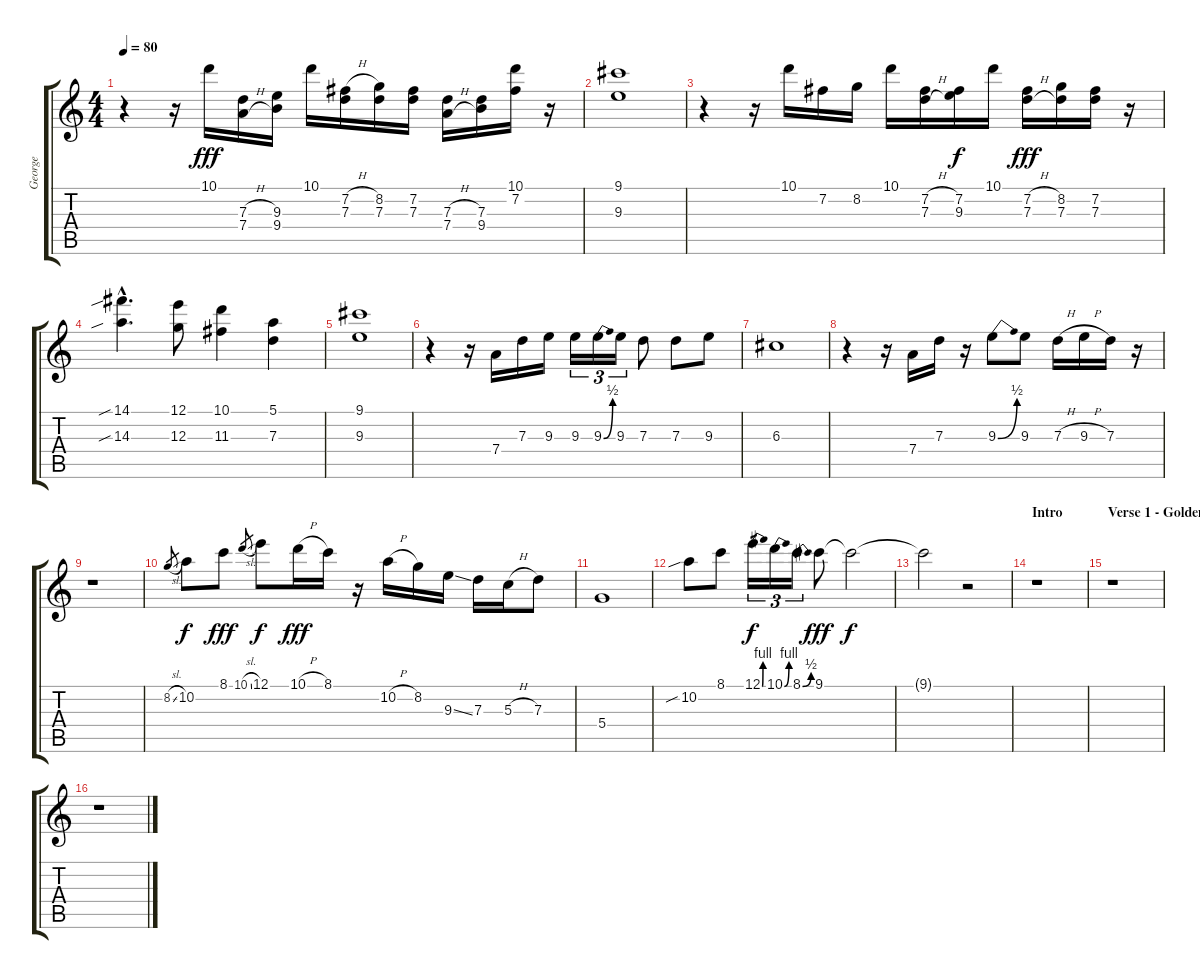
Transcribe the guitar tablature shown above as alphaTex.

\track ("George" "George") {instrument electricguitarjazz}
\staff {score tabs}
\tuning (E4 B3 G3 D3 A2 E2) {hide}
\ts (4 4)
\tempo 80
\clef g2
\ks c
r.4{dy fff} r.16 10.1.16 (7.3{h} 7.4{h}).16 (9.3 9.4).16 10.1.16 (7.2{h} 7.3).16 (8.2 7.3).16 (7.2 7.3).16 (7.3{h} 7.4{h}).16 (7.3 9.4).16 (10.1 7.2).16 r.16 |
(9.1 9.3).1 |
r.4 r.16 10.1.16 7.2.16 8.2.16 10.1.16 (7.2{h} 7.3{h}).16 (7.2 9.3).16{dy f} 10.1.16 (7.2{h} 7.3{h}).16{dy fff} (8.2 7.3).16 (7.2 7.3).16 r.16 |
(14.1{sib hac} 14.3{sib hac}).4{d} (12.1 12.3).8 (10.1 11.3).4 (5.1 7.3).4 |
(9.1 9.3).1 |
r.4 r.16 7.4.16 7.3.16 9.3.16 9.3.16{tu (3 2)} 9.3{be (bend 0 0 60 2)}.16{tu (3 2)} 9.3.16{tu (3 2)} 7.3.8 7.3.8 9.3.8 |
6.3.1 |
r.4 r.16 7.4.16 7.3.16 r.16 9.3{be (bend 0 0 60 2)}.8 9.3.8 7.3{h}.16 9.3{h}.16 7.3.16 r.16 |
r.1 |
8.2{sl}.8{gr} 10.2.8{dy f} 8.1.8{dy fff} 10.1{sl}.8{gr} 12.1.8{dy f} 10.1{h}.16{dy fff} 8.1.16 r.16 10.2{h}.16 8.2.16 9.3{ss}.16 7.3.16 5.3{h}.16 7.3.8 |
5.4.1 |
10.2{sib}.8 8.1.8 12.1{be (bend 0 0 60 4)}.16{tu (3 2) dy f} 10.1{be (bend 0 0 60 4)}.16{tu (3 2)} 8.1{be (bend 0 0 60 2)}.16{tu (3 2)} 9.1.8{dy fff} 9.1{t}.2{dy f} |
9.1{t}.2 r.2 |
\section ("" "Intro")
r.1 |
\section ("" "Verse 1 - Golden Slumbers")
r.1 |
r.1
